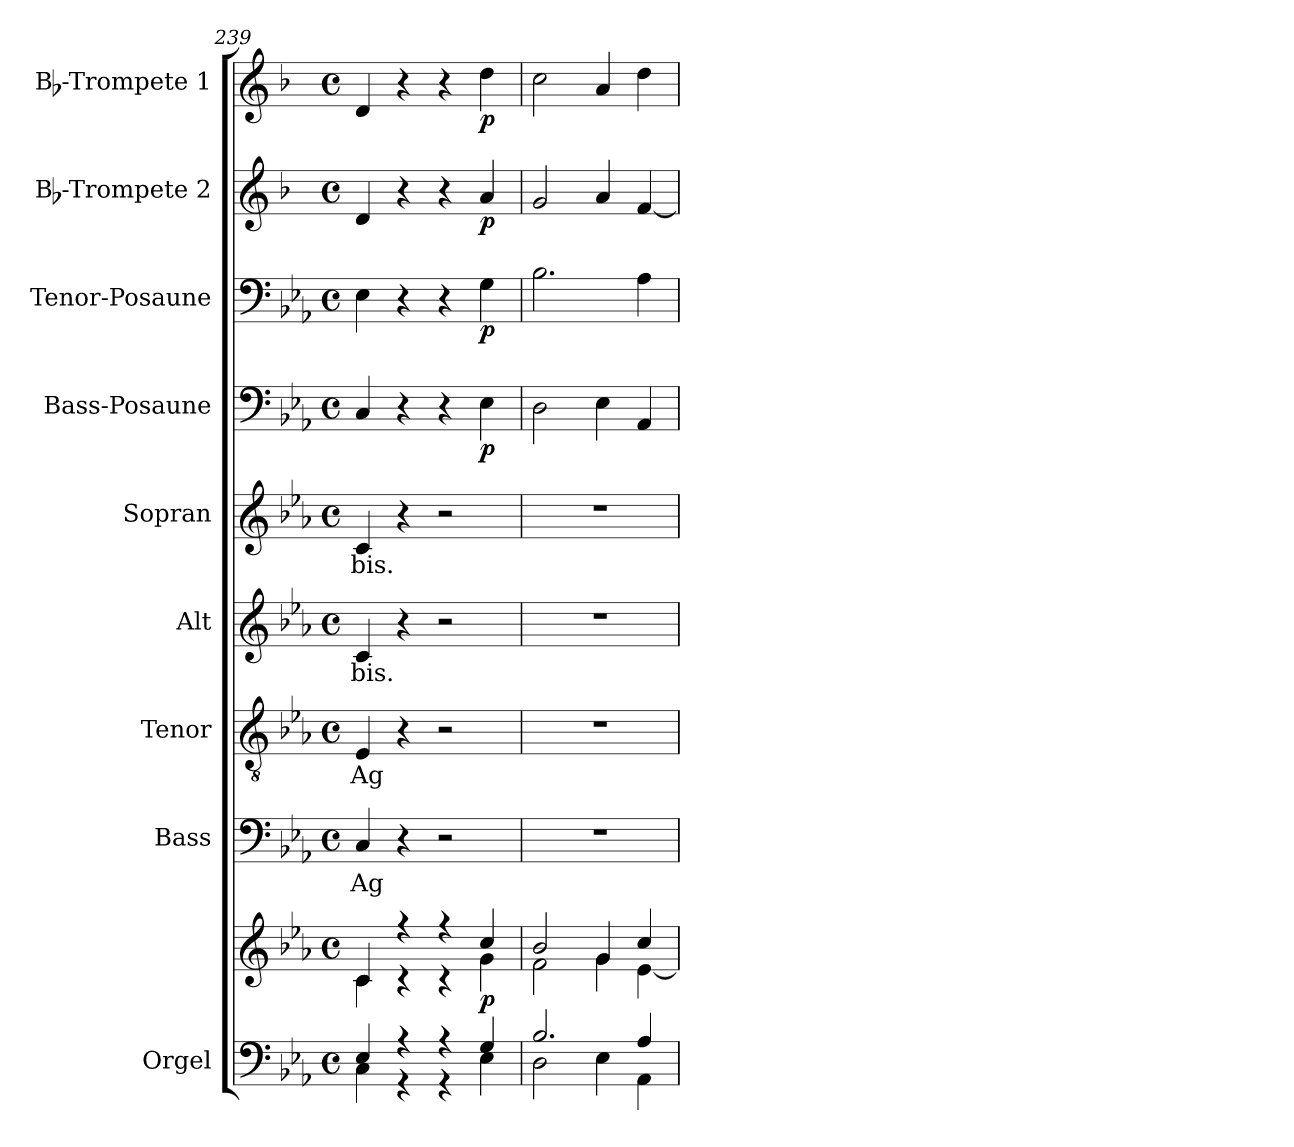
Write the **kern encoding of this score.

**kern	**kern	**dynam	**kern	**text	**kern	**text	**kern	**text	**kern	**text	**kern	**dynam	**kern	**dynam	**kern	**dynam	**kern	**dynam
*part9	*part9	*part9	*part8	*part8	*part7	*part7	*part6	*part6	*part5	*part5	*part4	*part4	*part3	*part3	*part2	*part2	*part1	*part1
*staff10	*staff9	*staff9/10	*staff8	*staff8	*staff7	*staff7	*staff6	*staff6	*staff5	*staff5	*staff4	*staff4	*staff3	*staff3	*staff2	*staff2	*staff1	*staff1
*I"Orgel	*	*	*I"Bass	*	*I"Tenor	*	*I"Alt	*	*I"Sopran	*	*I"Bass-Posaune	*	*I"Tenor-Posaune	*	*I"Bb-Trompete 2	*	*I"Bb-Trompete 1	*
*I'Org.	*	*	*I'B.	*	*I'T.	*	*I'A.	*	*I'S.	*	*I'B. Pos.	*	*I'T. Pos.	*	*I'Trp. 2	*	*I'Trp. 1	*
!!LO:PB:g=z
*clefF4	*clefG2	*	*clefF4	*	*clefGv2	*	*clefG2	*	*clefG2	*	*clefF4	*	*clefF4	*	*clefG2	*	*clefG2	*
*	*	*	*	*	*	*	*	*	*	*	*	*	*	*	*ITrd1c2	*	*ITrd1c2	*
*k[b-e-a-]	*k[b-e-a-]	*	*k[b-e-a-]	*	*k[b-e-a-]	*	*k[b-e-a-]	*	*k[b-e-a-]	*	*k[b-e-a-]	*	*k[b-e-a-]	*	*k[b-e-a-]	*	*k[b-e-a-]	*
*E-:	*E-:	*	*E-:	*	*E-:	*	*E-:	*	*E-:	*	*E-:	*	*E-:	*	*E-:	*	*E-:	*
*M4/4	*M4/4	*	*M4/4	*	*M4/4	*	*M4/4	*	*M4/4	*	*M4/4	*	*M4/4	*	*M4/4	*	*M4/4	*
*met(c)	*met(c)	*	*met(c)	*	*met(c)	*	*met(c)	*	*met(c)	*	*met(c)	*	*met(c)	*	*met(c)	*	*met(c)	*
=239	=239	=239	=239	=239	=239	=239	=239	=239	=239	=239	=239	=239	=239	=239	=239	=239	=239	=239
*^	*^	*	*	*	*	*	*	*	*	*	*	*	*	*	*	*	*	*
!	!	!	!	!	!	!LO:LY:b	!	!LO:LY:b	!	!LO:LY:b	!	!LO:LY:b	!	!	!	!	!	!	!	!
4E-/	4C\	4c/	4c\	.	4C/	Ag-	4E-/	Ag-	4c/	-bis.	4c/	-bis.	4C/	.	4E-\	.	4c/	.	4c/	.
4r	4r	4r	4r	.	4r	.	4r	.	4r	.	4r	.	4r	.	4r	.	4r	.	4r	.
4r	4r	4r	4r	.	2r	.	2r	.	2r	.	2r	.	4r	.	4r	.	4r	.	4r	.
!	!	!	!	!LO:DY:b	!	!	!	!	!	!	!	!	!	!LO:DY:b	!	!LO:DY:b	!	!LO:DY:b	!	!LO:DY:b
4G/	4E-\	4cc/	4g\	p	.	.	.	.	.	.	.	.	4E-\	p	4G\	p	4g/	p	4cc\	p
=240	=240	=240	=240	=240	=240	=240	=240	=240	=240	=240	=240	=240	=240	=240	=240	=240	=240	=240	=240	=240
2.B-/	2D\	2b-/	2f\	.	1r	.	1r	.	1r	.	1r	.	2D\	.	2.B-\	.	2f/	.	2b-\	.
.	4E-\	4g/	4g\	.	.	.	.	.	.	.	.	.	4E-\	.	.	.	4g/	.	4g/	.
4A-/	4AA-\	4cc/	[<4e-\	.	.	.	.	.	.	.	.	.	4AA-/	.	4A-\	.	[4e-/	.	4cc\	.
*v	*v	*	*	*	*	*	*	*	*	*	*	*	*	*	*	*	*	*	*	*
*	*v	*v	*	*	*	*	*	*	*	*	*	*	*	*	*	*	*	*	*
=	=	=	=	=	=	=	=	=	=	=	=	=	=	=	=	=	=	=
*-	*-	*-	*-	*-	*-	*-	*-	*-	*-	*-	*-	*-	*-	*-	*-	*-	*-	*-
